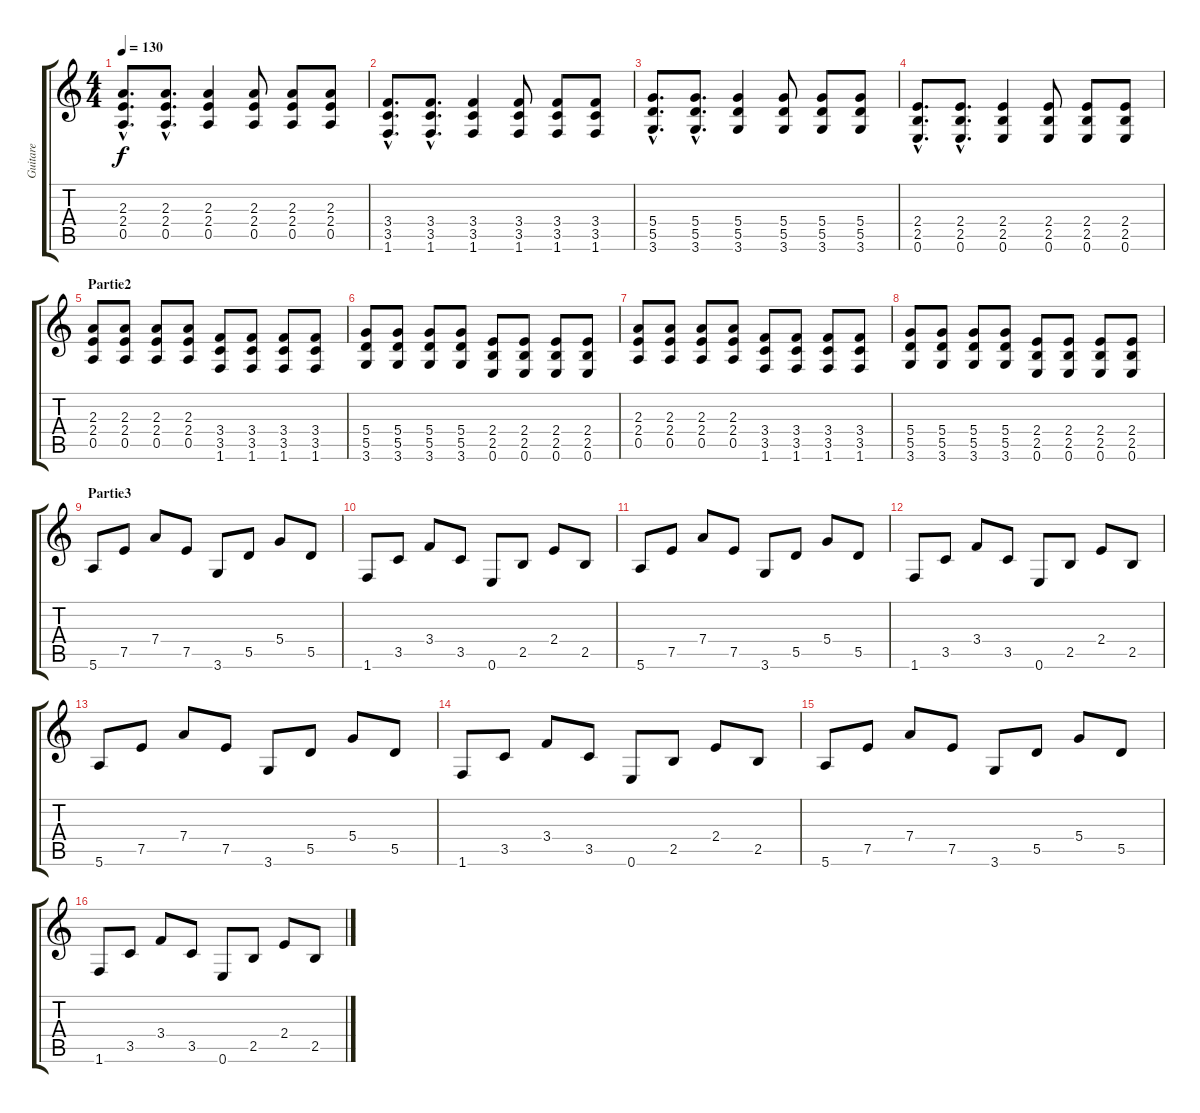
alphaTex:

\track ("Guitare" "Guitare") {instrument distortionguitar}
\staff {score tabs}
\tuning (E4 B3 G3 D3 A2 E2) {hide}
\ts (4 4)
\tempo 130
\clef g2
\ks c
(2.3{hac} 2.4{hac} 0.5{hac}).8{d dy f} (2.3{hac} 2.4{hac} 0.5{hac}).8{d} (2.3 2.4 0.5).4 (2.3 2.4 0.5).8 (2.3 2.4 0.5).8 (2.3 2.4 0.5).8 |
(3.4{hac} 3.5{hac} 1.6{hac}).8{d} (3.4{hac} 3.5{hac} 1.6{hac}).8{d} (3.4 3.5 1.6).4 (3.4 3.5 1.6).8 (3.4 3.5 1.6).8 (3.4 3.5 1.6).8 |
(5.4{hac} 5.5{hac} 3.6{hac}).8{d} (5.4{hac} 5.5{hac} 3.6{hac}).8{d} (5.4 5.5 3.6).4 (5.4 5.5 3.6).8 (5.4 5.5 3.6).8 (5.4 5.5 3.6).8 |
(2.4{hac} 2.5{hac} 0.6{hac}).8{d} (2.4{hac} 2.5{hac} 0.6{hac}).8{d} (2.4 2.5 0.6).4 (2.4 2.5 0.6).8 (2.4 2.5 0.6).8 (2.4 2.5 0.6).8 |
\section ("" "Partie2")
(2.3 2.4 0.5).8 (2.3 2.4 0.5).8 (2.3 2.4 0.5).8 (2.3 2.4 0.5).8 (3.4 3.5 1.6).8 (3.4 3.5 1.6).8 (3.4 3.5 1.6).8 (3.4 3.5 1.6).8 |
(5.4 5.5 3.6).8 (5.4 5.5 3.6).8 (5.4 5.5 3.6).8 (5.4 5.5 3.6).8 (2.4 2.5 0.6).8 (2.4 2.5 0.6).8 (2.4 2.5 0.6).8 (2.4 2.5 0.6).8 |
(2.3 2.4 0.5).8 (2.3 2.4 0.5).8 (2.3 2.4 0.5).8 (2.3 2.4 0.5).8 (3.4 3.5 1.6).8 (3.4 3.5 1.6).8 (3.4 3.5 1.6).8 (3.4 3.5 1.6).8 |
(5.4 5.5 3.6).8 (5.4 5.5 3.6).8 (5.4 5.5 3.6).8 (5.4 5.5 3.6).8 (2.4 2.5 0.6).8 (2.4 2.5 0.6).8 (2.4 2.5 0.6).8 (2.4 2.5 0.6).8 |
\section ("" "Partie3")
5.6.8 7.5.8 7.4.8 7.5.8 3.6.8 5.5.8 5.4.8 5.5.8 |
1.6.8 3.5.8 3.4.8 3.5.8 0.6.8 2.5.8 2.4.8 2.5.8 |
5.6.8 7.5.8 7.4.8 7.5.8 3.6.8 5.5.8 5.4.8 5.5.8 |
1.6.8 3.5.8 3.4.8 3.5.8 0.6.8 2.5.8 2.4.8 2.5.8 |
5.6.8 7.5.8 7.4.8 7.5.8 3.6.8 5.5.8 5.4.8 5.5.8 |
1.6.8 3.5.8 3.4.8 3.5.8 0.6.8 2.5.8 2.4.8 2.5.8 |
5.6.8 7.5.8 7.4.8 7.5.8 3.6.8 5.5.8 5.4.8 5.5.8 |
1.6.8 3.5.8 3.4.8 3.5.8 0.6.8 2.5.8 2.4.8 2.5.8
